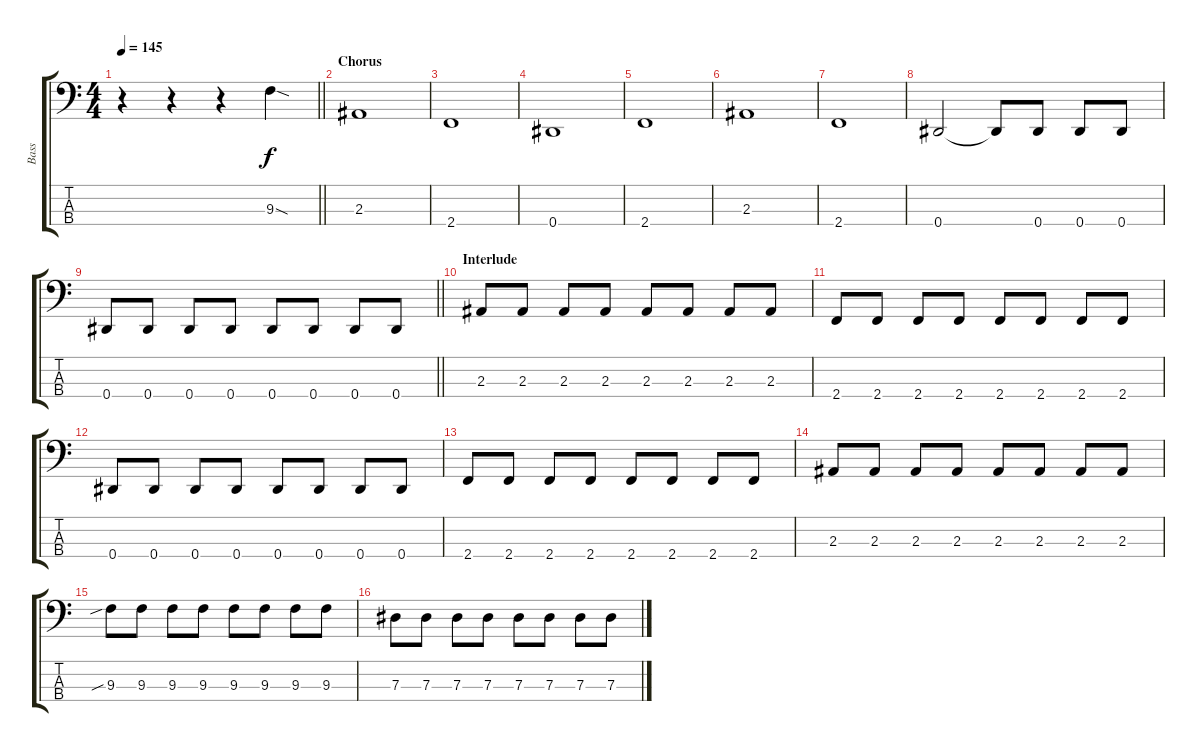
\track ("Bass" "Bass") {instrument electricbasspick}
\staff {score tabs}
\tuning (Gb2 Db2 Ab1 Eb1) {hide}
\ts (4 4)
\tempo 145
\clef f4
\barLineRight lightlight
\ks c
r.4{dy f} r.4 r.4 9.3{sod}.4 |
\section ("" "Chorus")
2.3.1 |
2.4.1 |
0.4.1 |
2.4.1 |
2.3.1 |
2.4.1 |
0.4.2 0.4{t}.8 0.4.8 0.4.8 0.4.8 |
\barLineRight lightlight
0.4.8 0.4.8 0.4.8 0.4.8 0.4.8 0.4.8 0.4.8 0.4.8 |
\section ("" "Interlude")
2.3.8 2.3.8 2.3.8 2.3.8 2.3.8 2.3.8 2.3.8 2.3.8 |
2.4.8 2.4.8 2.4.8 2.4.8 2.4.8 2.4.8 2.4.8 2.4.8 |
0.4.8 0.4.8 0.4.8 0.4.8 0.4.8 0.4.8 0.4.8 0.4.8 |
2.4.8 2.4.8 2.4.8 2.4.8 2.4.8 2.4.8 2.4.8 2.4.8 |
2.3.8 2.3.8 2.3.8 2.3.8 2.3.8 2.3.8 2.3.8 2.3.8 |
9.3{sib}.8 9.3.8 9.3.8 9.3.8 9.3.8 9.3.8 9.3.8 9.3.8 |
7.3.8 7.3.8 7.3.8 7.3.8 7.3.8 7.3.8 7.3.8 7.3.8
